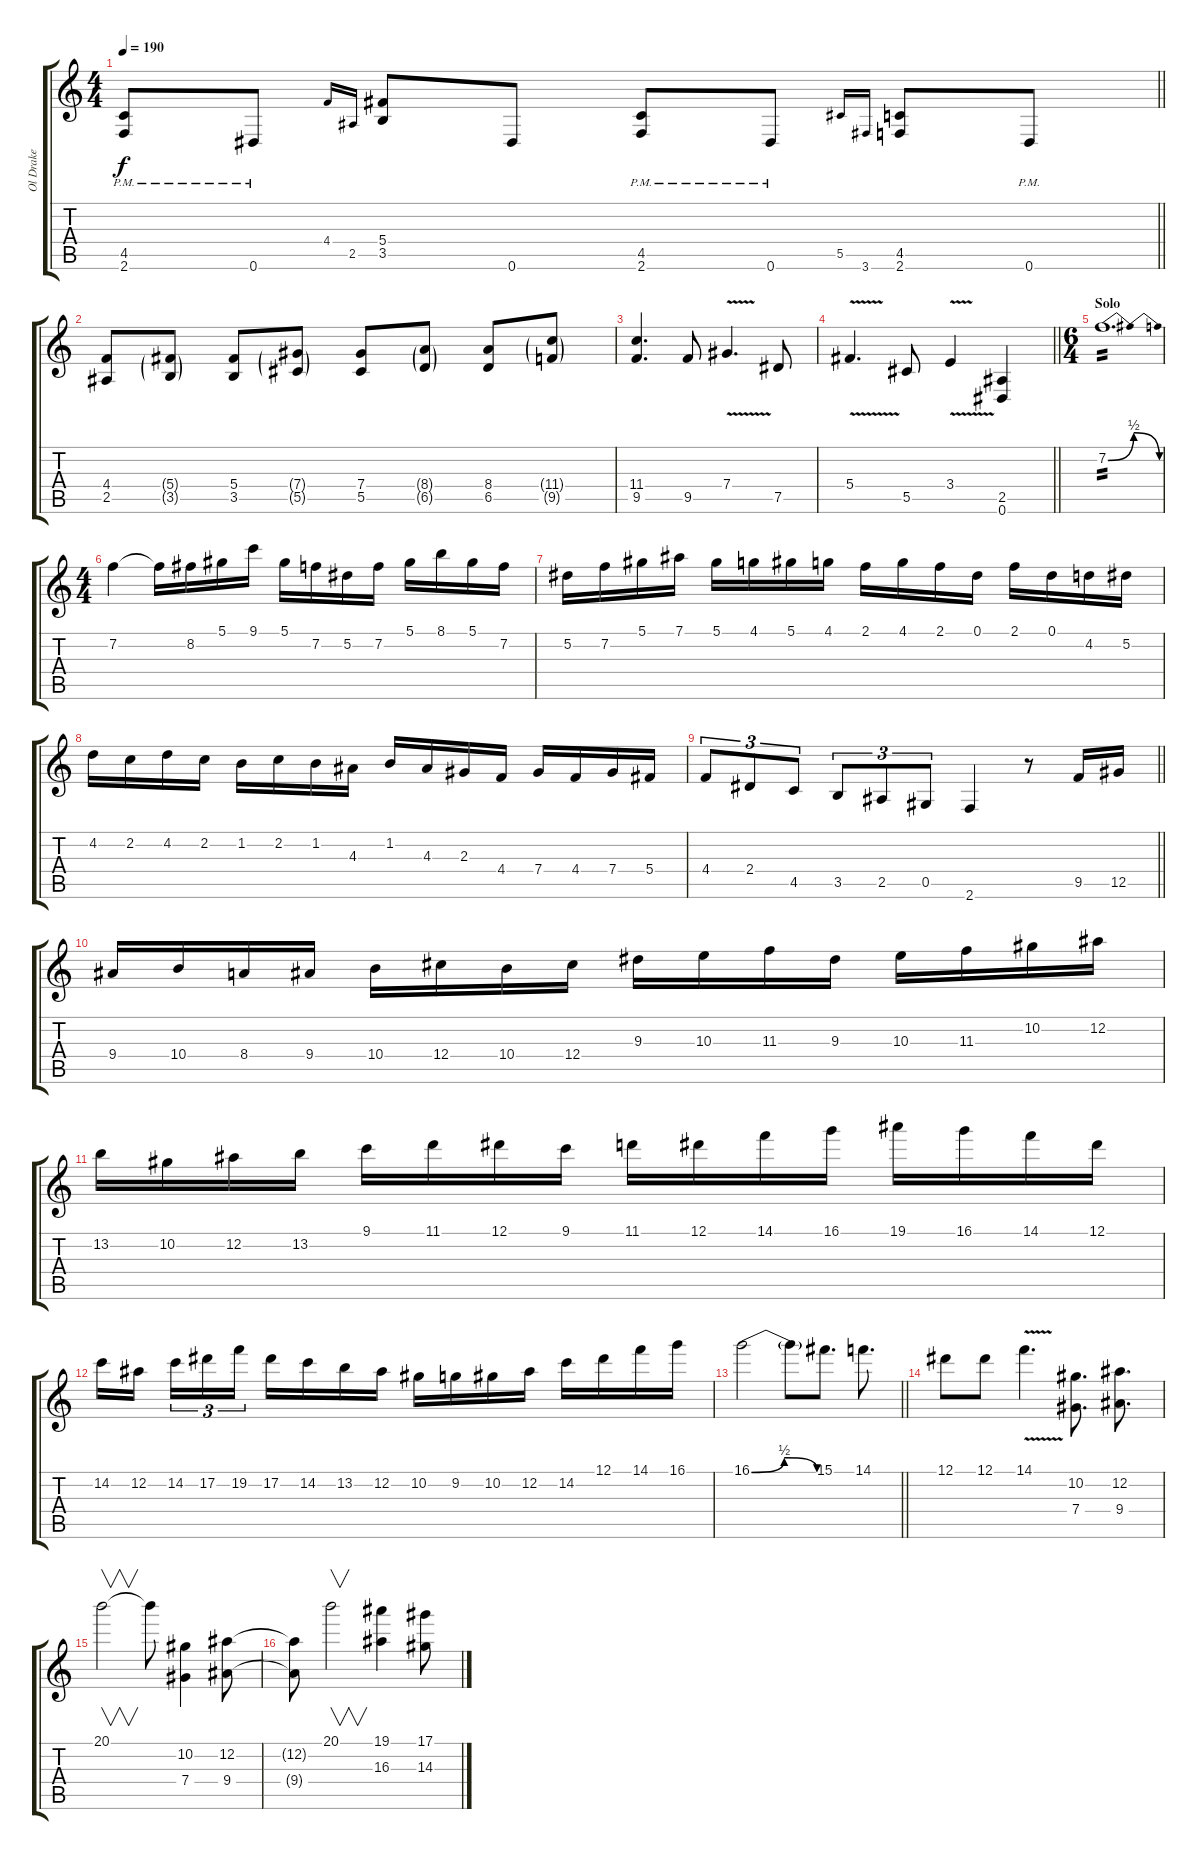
\track ("Ol Drake" "Ol Drake") {instrument distortionguitar}
\staff {score tabs}
\tuning (Eb4 Bb3 Gb3 Db3 Ab2 Eb2) {hide}
\ts (4 4)
\tempo 190
\clef g2
\barLineRight lightlight
\ks c
(4.5 2.6{pm}).8{dy f} 0.6{pm}.8 4.4.16{gr onbeat} 2.5.16{gr onbeat} (5.4 3.5).8 0.6.8 (4.5 2.6{pm}).8 0.6{pm}.8 5.5.16{gr onbeat} 3.6.16{gr onbeat} (4.5 2.6).8 0.6{pm}.8 |
(4.4 2.5).8 (5.4{g} 3.5{g}).8 (5.4 3.5).8 (7.4{g} 5.5{g}).8 (7.4 5.5).8 (8.4{g} 6.5{g}).8 (8.4 6.5).8 (11.4{g} 9.5{g}).8 |
(11.4 9.5).4{d} 9.5.8 7.4{v}.4{d} 7.5.8 |
\barLineRight lightlight
5.4{v}.4{d} 5.5.8 3.4{v}.4 (2.5 0.6).4 |
\ts (6 4)
\section ("" "Solo")
7.2{be (bendrelease 0 0 45 2 45 2 60 0)}.1{d tp 2} |
\ts (4 4)
7.2.4 7.2{t}.16 8.2.16 5.1.16 9.1.16 5.1.16 7.2.16 5.2.16 7.2.16 5.1.16 8.1.16 5.1.16 7.2.16 |
5.2.16 7.2.16 5.1.16 7.1.16 5.1.16 4.1.16 5.1.16 4.1.16 2.1.16 4.1.16 2.1.16 0.1.16 2.1.16 0.1.16 4.2.16 5.2.16 |
4.2.16 2.2.16 4.2.16 2.2.16 1.2.16 2.2.16 1.2.16 4.3.16 1.2.16 4.3.16 2.3.16 4.4.16 7.4.16 4.4.16 7.4.16 5.4.16 |
\barLineRight lightlight
4.4.8{tu (3 2)} 2.4.8{tu (3 2)} 4.5.8{tu (3 2)} 3.5.8{tu (3 2)} 2.5.8{tu (3 2)} 0.5.8{tu (3 2)} 2.6.4 r.8 9.5.16 12.5.16 |
9.4.16 10.4.16 8.4.16 9.4.16 10.4.16 12.4.16 10.4.16 12.4.16 9.3.16 10.3.16 11.3.16 9.3.16 10.3.16 11.3.16 10.2.16 12.2.16 |
13.2.16 10.2.16 12.2.16 13.2.16 9.1.16 11.1.16 12.1.16 9.1.16 11.1.16 12.1.16 14.1.16 16.1.16 19.1.16 16.1.16 14.1.16 12.1.16 |
14.2.16 12.2.16{beam splitsecondary} 14.2.16{tu (3 2)} 17.2.16{tu (3 2)} 19.2.16{tu (3 2)} 17.2.16 14.2.16 13.2.16 12.2.16 10.2.16 9.2.16 10.2.16 12.2.16 14.2.16 12.1.16 14.1.16 16.1.16 |
\barLineRight lightlight
16.1{be (bendrelease 0 0 15 2 30 2 60 0)}.2 16.1{t}.8 15.1.8{d} 14.1.8{d} |
12.1.8 12.1.8 14.1{v}.4{d} (10.2 7.4).8{d} (12.2 9.4).8{d} |
20.1.2{v} 20.1{t}.8 (10.2 7.4).4 (12.2 9.4).8 |
(12.2{t} 9.4{t}).8 20.1.2{v} (19.1 16.3).4 (17.1 14.3).8
